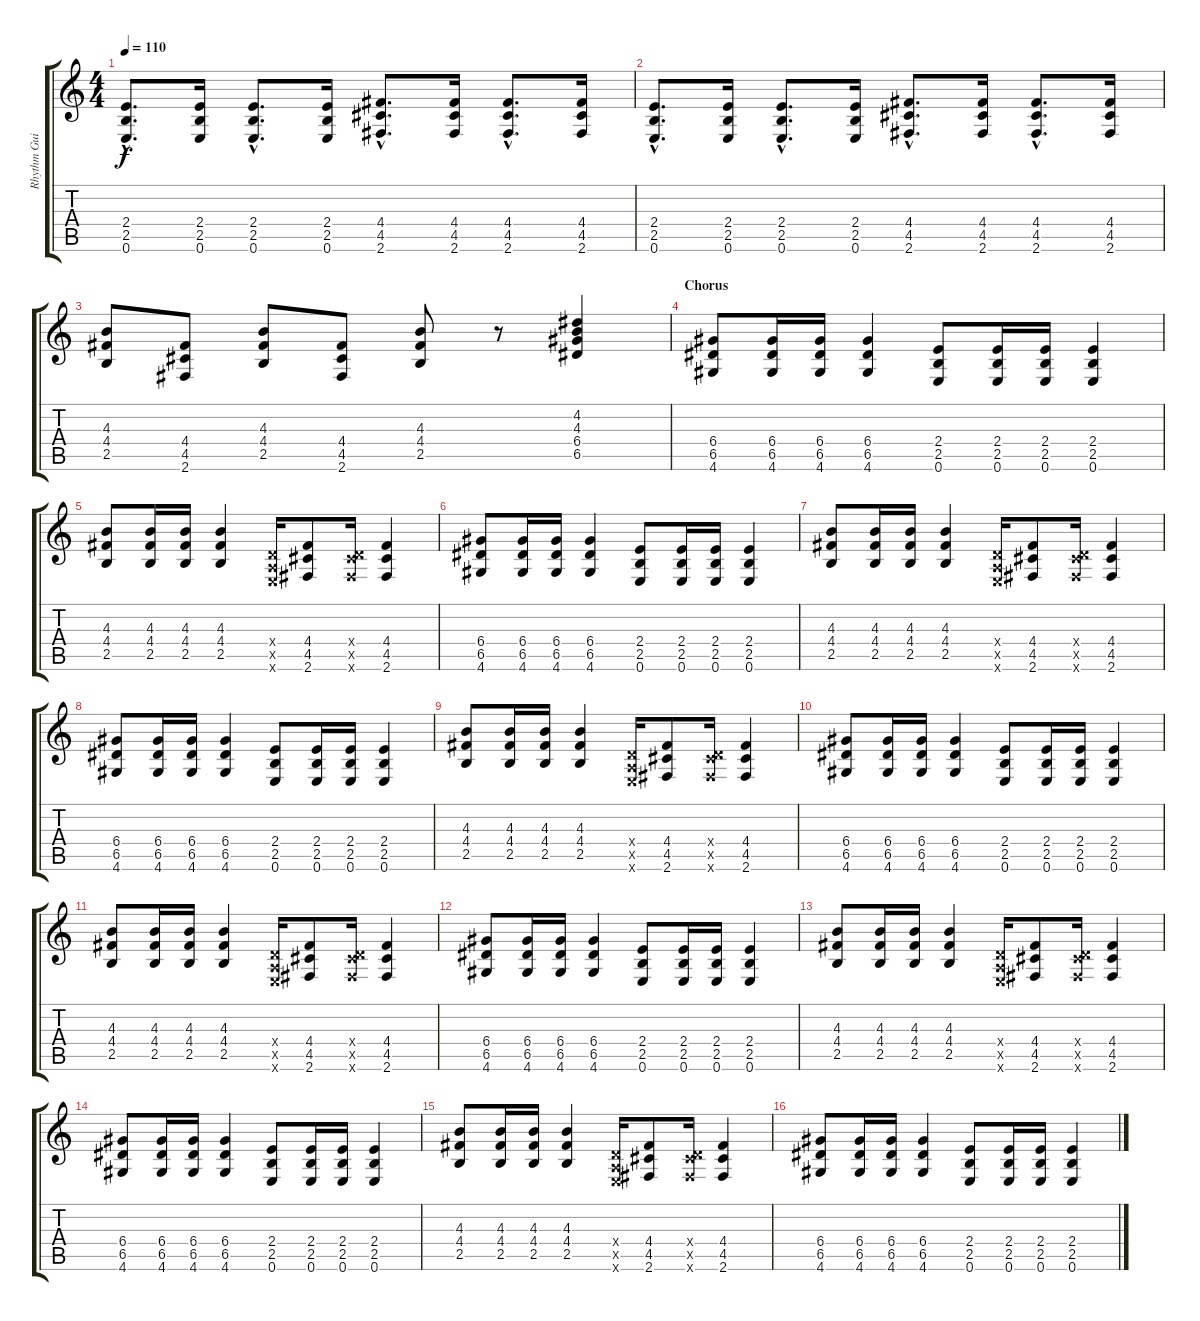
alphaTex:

\track ("Rhythm Guitar" "Rhythm Gui") {instrument distortionguitar}
\staff {score tabs}
\tuning (E4 B3 G3 D3 A2 E2) {hide}
\ts (4 4)
\tempo 110
\clef g2
\ks c
(2.4{hac} 2.5{hac} 0.6{hac}).8{d dy f} (2.4 2.5 0.6).16 (2.4{hac} 2.5{hac} 0.6{hac}).8{d} (2.4 2.5 0.6).16 (4.4{hac} 4.5{hac} 2.6{hac}).8{d} (4.4 4.5 2.6).16 (4.4{hac} 4.5{hac} 2.6{hac}).8{d} (4.4 4.5 2.6).16 |
(2.4{hac} 2.5{hac} 0.6{hac}).8{d} (2.4 2.5 0.6).16 (2.4{hac} 2.5{hac} 0.6{hac}).8{d} (2.4 2.5 0.6).16 (4.4{hac} 4.5{hac} 2.6{hac}).8{d} (4.4 4.5 2.6).16 (4.4{hac} 4.5{hac} 2.6{hac}).8{d} (4.4 4.5 2.6).16 |
(4.3 4.4 2.5).8 (4.4 4.5 2.6).8 (4.3 4.4 2.5).8 (4.4 4.5 2.6).8 (4.3 4.4 2.5).8 r.8 (4.2 4.3 6.4 6.5).4 |
\section ("" "Chorus")
(6.4 6.5 4.6).8 (6.4 6.5 4.6).16 (6.4 6.5 4.6).16 (6.4 6.5 4.6).4 (2.4 2.5 0.6).8 (2.4 2.5 0.6).16 (2.4 2.5 0.6).16 (2.4 2.5 0.6).4 |
(4.3 4.4 2.5).8 (4.3 4.4 2.5).16 (4.3 4.4 2.5).16 (4.3 4.4 2.5).4 (0.4{x} 0.5{x} 0.6{x}).16 (4.4 4.5 2.6).8 (0.4{x} 4.5{x} 2.6{x}).16 (4.4 4.5 2.6).4 |
(6.4 6.5 4.6).8 (6.4 6.5 4.6).16 (6.4 6.5 4.6).16 (6.4 6.5 4.6).4 (2.4 2.5 0.6).8 (2.4 2.5 0.6).16 (2.4 2.5 0.6).16 (2.4 2.5 0.6).4 |
(4.3 4.4 2.5).8 (4.3 4.4 2.5).16 (4.3 4.4 2.5).16 (4.3 4.4 2.5).4 (0.4{x} 0.5{x} 0.6{x}).16 (4.4 4.5 2.6).8 (0.4{x} 4.5{x} 2.6{x}).16 (4.4 4.5 2.6).4 |
(6.4 6.5 4.6).8 (6.4 6.5 4.6).16 (6.4 6.5 4.6).16 (6.4 6.5 4.6).4 (2.4 2.5 0.6).8 (2.4 2.5 0.6).16 (2.4 2.5 0.6).16 (2.4 2.5 0.6).4 |
(4.3 4.4 2.5).8 (4.3 4.4 2.5).16 (4.3 4.4 2.5).16 (4.3 4.4 2.5).4 (0.4{x} 0.5{x} 0.6{x}).16 (4.4 4.5 2.6).8 (0.4{x} 4.5{x} 2.6{x}).16 (4.4 4.5 2.6).4 |
(6.4 6.5 4.6).8 (6.4 6.5 4.6).16 (6.4 6.5 4.6).16 (6.4 6.5 4.6).4 (2.4 2.5 0.6).8 (2.4 2.5 0.6).16 (2.4 2.5 0.6).16 (2.4 2.5 0.6).4 |
(4.3 4.4 2.5).8 (4.3 4.4 2.5).16 (4.3 4.4 2.5).16 (4.3 4.4 2.5).4 (0.4{x} 0.5{x} 0.6{x}).16 (4.4 4.5 2.6).8 (0.4{x} 4.5{x} 2.6{x}).16 (4.4 4.5 2.6).4 |
(6.4 6.5 4.6).8 (6.4 6.5 4.6).16 (6.4 6.5 4.6).16 (6.4 6.5 4.6).4 (2.4 2.5 0.6).8 (2.4 2.5 0.6).16 (2.4 2.5 0.6).16 (2.4 2.5 0.6).4 |
(4.3 4.4 2.5).8 (4.3 4.4 2.5).16 (4.3 4.4 2.5).16 (4.3 4.4 2.5).4 (0.4{x} 0.5{x} 0.6{x}).16 (4.4 4.5 2.6).8 (0.4{x} 4.5{x} 2.6{x}).16 (4.4 4.5 2.6).4 |
(6.4 6.5 4.6).8 (6.4 6.5 4.6).16 (6.4 6.5 4.6).16 (6.4 6.5 4.6).4 (2.4 2.5 0.6).8 (2.4 2.5 0.6).16 (2.4 2.5 0.6).16 (2.4 2.5 0.6).4 |
(4.3 4.4 2.5).8 (4.3 4.4 2.5).16 (4.3 4.4 2.5).16 (4.3 4.4 2.5).4 (0.4{x} 0.5{x} 0.6{x}).16 (4.4 4.5 2.6).8 (0.4{x} 4.5{x} 2.6{x}).16 (4.4 4.5 2.6).4 |
(6.4 6.5 4.6).8 (6.4 6.5 4.6).16 (6.4 6.5 4.6).16 (6.4 6.5 4.6).4 (2.4 2.5 0.6).8 (2.4 2.5 0.6).16 (2.4 2.5 0.6).16 (2.4 2.5 0.6).4
